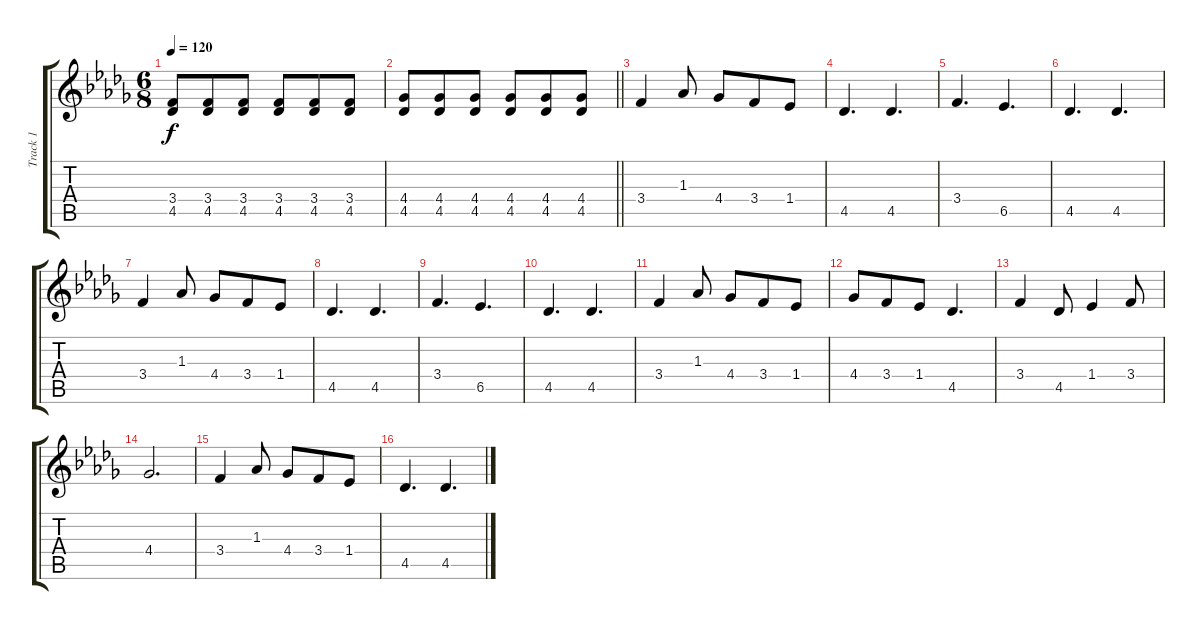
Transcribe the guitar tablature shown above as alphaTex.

\track ("Track 1" "Track 1") {instrument acousticgrandpiano}
\staff {score tabs}
\tuning (E5 B4 G4 D4 A3 E3) {hide}
\ts (6 8)
\tempo 120
\clef g2
\ks db
(3.4 4.5).8{dy f} (3.4 4.5).8 (3.4 4.5).8 (3.4 4.5).8 (3.4 4.5).8 (3.4 4.5).8 |
\barLineRight lightlight
(4.4 4.5).8 (4.4 4.5).8 (4.4 4.5).8 (4.4 4.5).8 (4.4 4.5).8 (4.4 4.5).8 |
3.4.4 1.3.8 4.4.8 3.4.8 1.4.8 |
4.5.4{d} 4.5.4{d} |
3.4.4{d} 6.5.4{d} |
4.5.4{d} 4.5.4{d} |
3.4.4 1.3.8 4.4.8 3.4.8 1.4.8 |
4.5.4{d} 4.5.4{d} |
3.4.4{d} 6.5.4{d} |
4.5.4{d} 4.5.4{d} |
3.4.4 1.3.8 4.4.8 3.4.8 1.4.8 |
4.4.8 3.4.8 1.4.8 4.5.4{d} |
3.4.4 4.5.8 1.4.4 3.4.8 |
4.4.2{d} |
3.4.4 1.3.8 4.4.8 3.4.8 1.4.8 |
4.5.4{d} 4.5.4{d}
